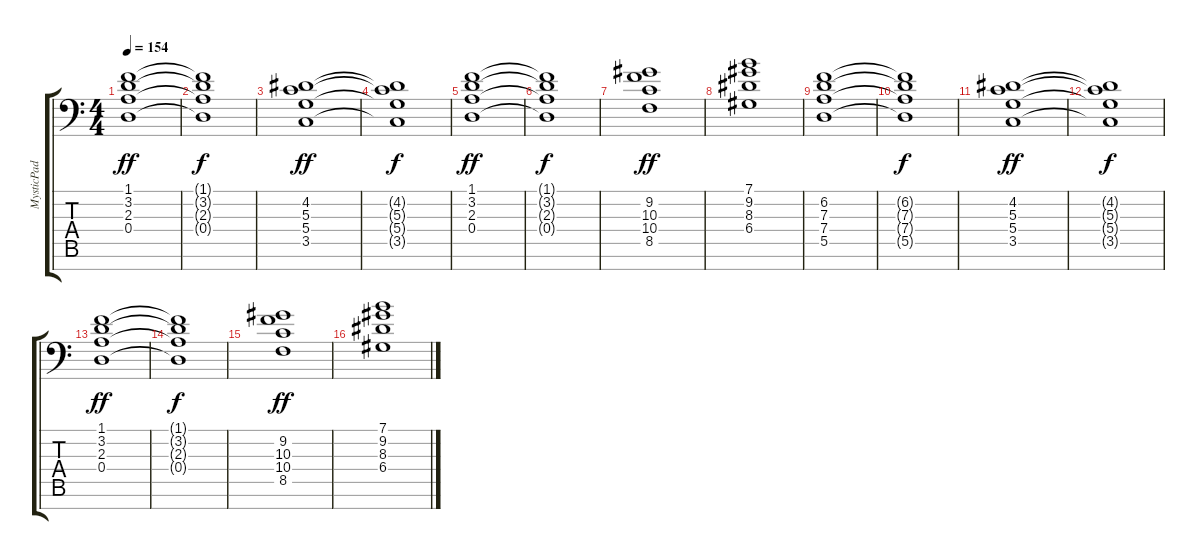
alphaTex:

\track ("MysticPad" "MysticPad") {instrument pad6metallic}
\staff {score tabs}
\tuning (E4 B3 G3 D3 A2 E2 C-1) {hide}
\ts (4 4)
\tempo 154
\clef f4
\ks c
(1.1 3.2 2.3 0.4).1{dy ff} |
(1.1{t} 3.2{t} 2.3{t} 0.4{t}).1{dy f} |
(4.2 5.3 5.4 3.5).1{dy ff} |
(4.2{t} 5.3{t} 5.4{t} 3.5{t}).1{dy f} |
(1.1 3.2 2.3 0.4).1{dy ff} |
(1.1{t} 3.2{t} 2.3{t} 0.4{t}).1{dy f} |
(9.2 10.3 10.4 8.5).1{dy ff} |
(7.1 9.2 8.3 6.4).1 |
(6.2 7.3 7.4 5.5).1 |
(6.2{t} 7.3{t} 7.4{t} 5.5{t}).1{dy f} |
(4.2 5.3 5.4 3.5).1{dy ff} |
(4.2{t} 5.3{t} 5.4{t} 3.5{t}).1{dy f} |
(1.1 3.2 2.3 0.4).1{dy ff} |
(1.1{t} 3.2{t} 2.3{t} 0.4{t}).1{dy f} |
(9.2 10.3 10.4 8.5).1{dy ff} |
(7.1 9.2 8.3 6.4).1
